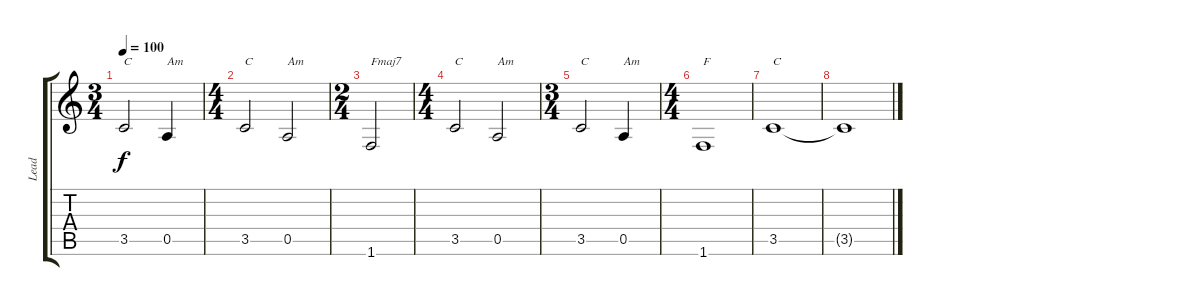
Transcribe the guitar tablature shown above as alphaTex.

\track ("Lead" "Lead") {instrument distortionguitar}
\staff {score tabs}
\tuning (E4 B3 G3 D3 A2 E2) {hide}
\ts (3 4)
\tempo 100
\clef g2
\ks c
3.5.2{txt "C" dy f} 0.5.4{txt "Am"} |
\ts (4 4)
3.5.2{txt "C"} 0.5.2{txt "Am"} |
\ts (2 4)
1.6.2{txt "Fmaj7"} |
\ts (4 4)
3.5.2{txt "C"} 0.5.2{txt "Am"} |
\ts (3 4)
3.5.2{txt "C"} 0.5.4{txt "Am"} |
\ts (4 4)
1.6.1{txt "F"} |
3.5.1{txt "C"} |
3.5{t}.1
